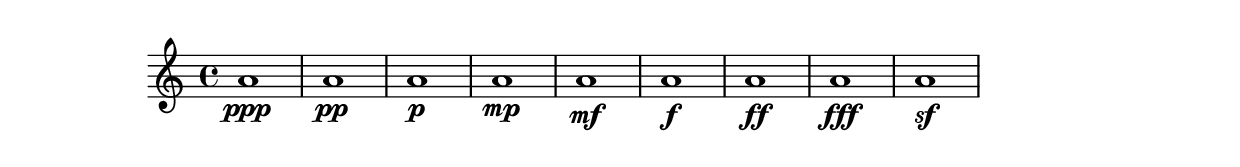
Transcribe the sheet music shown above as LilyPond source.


\version "2.9.16"
\header {
    texidoc = "@cindex Dynamic Absolute Volume
Absolute dynamics have an effect on MIDI files.
"
}


\score{
\relative c''{
%segfault in engraver
a1\ppp 
a1\pp
a\p
a\mp
a\mf
a\f
a\ff
a\fff
a\sf
}
\layout{ ragged-right = ##t }

  \midi {
    \context {
      \Score
      tempoWholesPerMinute = #(ly:make-moment 60 1)
      }
    }


}

